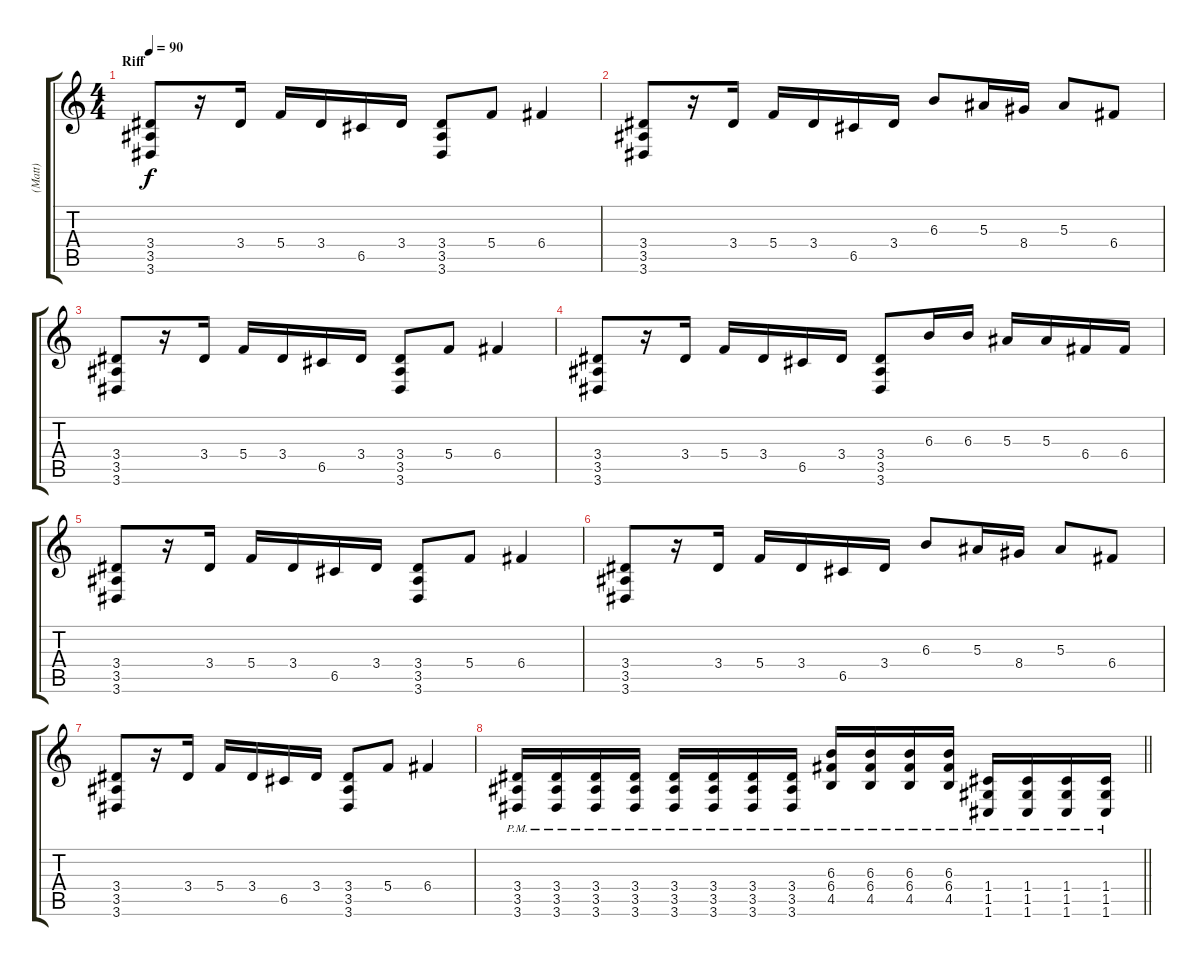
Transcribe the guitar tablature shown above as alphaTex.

\track ("(Matt)" "(Matt)") {instrument acousticguitarsteel}
\staff {score tabs}
\tuning (D4 A3 F3 C3 G2 C2) {hide}
\ts (4 4)
\section ("" "Riff")
\tempo 90
\clef g2
\ks c
(3.4 3.5 3.6).8{dy f} r.16 3.4.16 5.4.16 3.4.16 6.5.16 3.4.16 (3.4 3.5 3.6).8 5.4.8 6.4.4 |
(3.4 3.5 3.6).8 r.16 3.4.16 5.4.16 3.4.16 6.5.16 3.4.16 6.3.8 5.3.16 8.4.16 5.3.8 6.4.8 |
(3.4 3.5 3.6).8 r.16 3.4.16 5.4.16 3.4.16 6.5.16 3.4.16 (3.4 3.5 3.6).8 5.4.8 6.4.4 |
(3.4 3.5 3.6).8 r.16 3.4.16 5.4.16 3.4.16 6.5.16 3.4.16 (3.4 3.5 3.6).8 6.3.16 6.3.16 5.3.16 5.3.16 6.4.16 6.4.16 |
(3.4 3.5 3.6).8 r.16 3.4.16 5.4.16 3.4.16 6.5.16 3.4.16 (3.4 3.5 3.6).8 5.4.8 6.4.4 |
(3.4 3.5 3.6).8 r.16 3.4.16 5.4.16 3.4.16 6.5.16 3.4.16 6.3.8 5.3.16 8.4.16 5.3.8 6.4.8 |
(3.4 3.5 3.6).8 r.16 3.4.16 5.4.16 3.4.16 6.5.16 3.4.16 (3.4 3.5 3.6).8 5.4.8 6.4.4 |
\barLineRight lightlight
(3.4{pm} 3.5{pm} 3.6{pm}).16 (3.4{pm} 3.5{pm} 3.6{pm}).16 (3.4{pm} 3.5{pm} 3.6{pm}).16 (3.4{pm} 3.5{pm} 3.6{pm}).16 (3.4{pm} 3.5{pm} 3.6{pm}).16 (3.4{pm} 3.5{pm} 3.6{pm}).16 (3.4{pm} 3.5{pm} 3.6{pm}).16 (3.4{pm} 3.5{pm} 3.6).16 (6.3{pm} 6.4{pm} 4.5{pm}).16 (6.3{pm} 6.4{pm} 4.5{pm}).16 (6.3{pm} 6.4{pm} 4.5{pm}).16 (6.3 6.4{pm} 4.5{pm}).16 (1.4{pm} 1.5{pm} 1.6{pm}).16 (1.4{pm} 1.5{pm} 1.6{pm}).16 (1.4{pm} 1.5{pm} 1.6{pm}).16 (1.4{pm} 1.5{pm} 1.6{pm}).16
